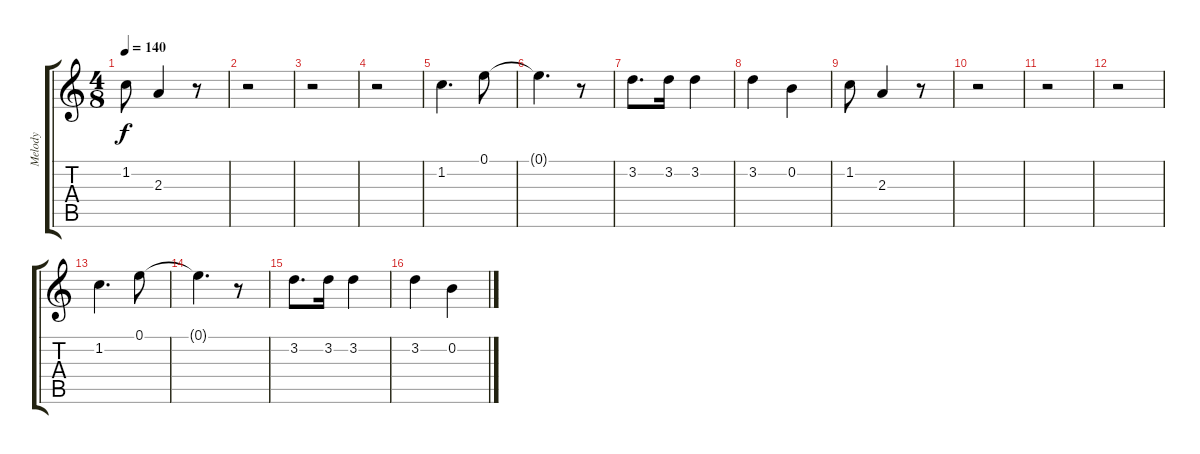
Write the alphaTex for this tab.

\track ("Melody" "Melody") {instrument overdrivenguitar}
\staff {score tabs}
\tuning (E4 B3 G3 D3 A2 E2) {hide}
\ts (4 8)
\tempo 140
\clef g2
\ks c
1.2.8{dy f} 2.3.4 r.8 |
r.2 |
r.2 |
r.2 |
1.2.4{d} 0.1.8 |
0.1{t}.4{d} r.8 |
3.2.8{d} 3.2.16 3.2.4 |
3.2.4 0.2.4 |
1.2.8 2.3.4 r.8 |
r.2 |
r.2 |
r.2 |
1.2.4{d} 0.1.8 |
0.1{t}.4{d} r.8 |
3.2.8{d} 3.2.16 3.2.4 |
3.2.4 0.2.4
